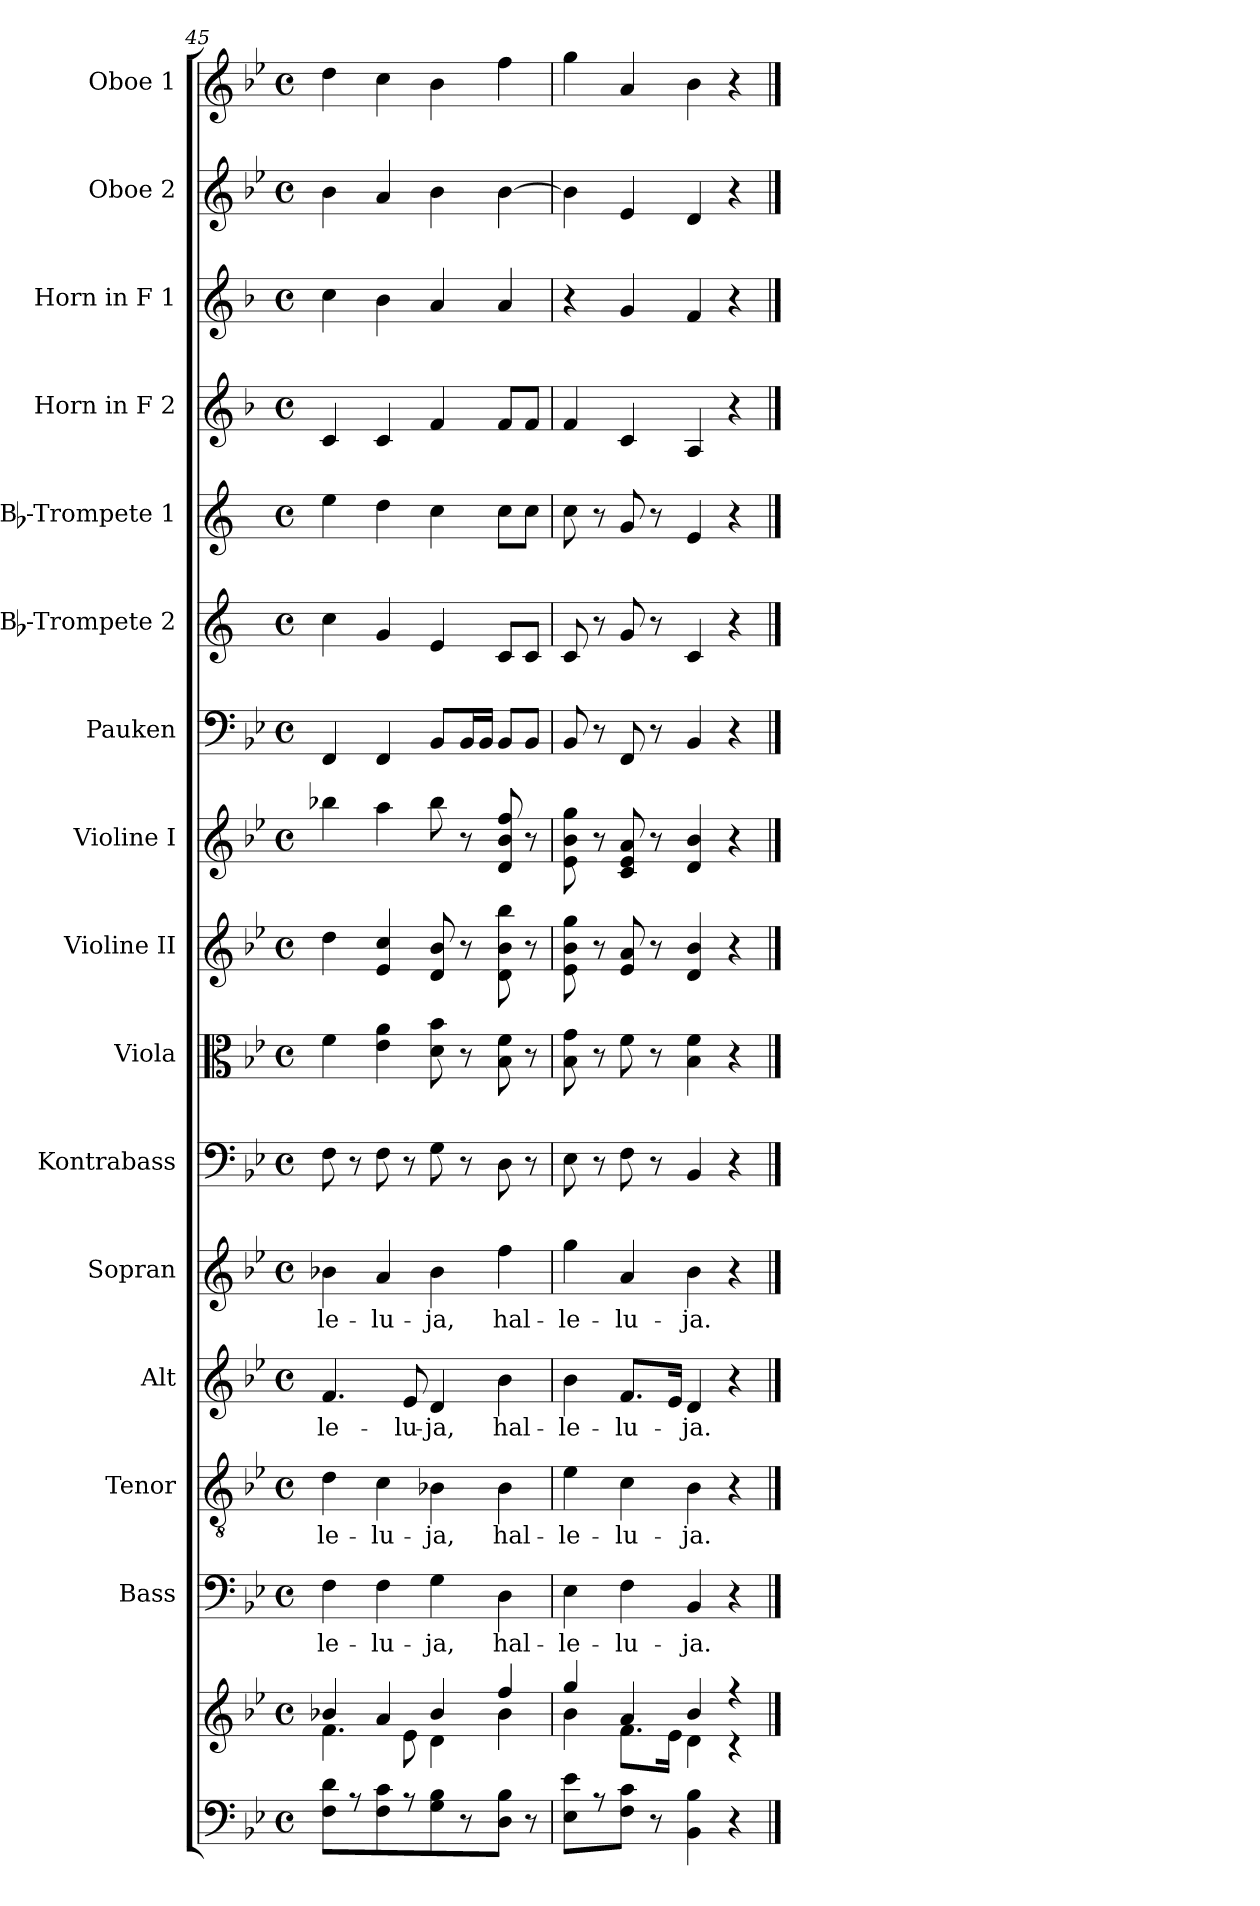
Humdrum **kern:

**kern	**kern	**kern	**text	**kern	**text	**kern	**text	**kern	**text	**kern	**kern	**kern	**kern	**kern	**kern	**kern	**kern	**kern	**kern	**kern
*part16	*part16	*part15	*part15	*part14	*part14	*part13	*part13	*part12	*part12	*part11	*part10	*part9	*part8	*part7	*part6	*part5	*part4	*part3	*part2	*part1
*staff17	*staff16	*staff15	*staff15	*staff14	*staff14	*staff13	*staff13	*staff12	*staff12	*staff11	*staff10	*staff9	*staff8	*staff7	*staff6	*staff5	*staff4	*staff3	*staff2	*staff1
*	*	*I"Bass	*	*I"Tenor	*	*I"Alt	*	*I"Sopran	*	*I"Kontrabass	*I"Viola	*I"Violine II	*I"Violine I	*I"Pauken	*I"Bb-Trompete 2	*I"Bb-Trompete 1	*I"Horn in F 2	*I"Horn in F 1	*I"Oboe 2	*I"Oboe 1
*	*	*I'B.	*	*I'T.	*	*I'A.	*	*I'S.	*	*I'Kb.	*I'Vla.	*I'Vl. II	*I'Vl. I	*I'Pk.	*I'Bb Trp. 2	*I'Bb Trp. 1	*	*	*I'Ob. 2	*I'Ob. 1
*clefF4	*clefG2	*clefF4	*	*clefGv2	*	*clefG2	*	*clefG2	*	*clefF4	*clefC3	*clefG2	*clefG2	*clefF4	*clefG2	*clefG2	*clefG2	*clefG2	*clefG2	*clefG2
*	*	*	*	*	*	*	*	*	*	*ITrd7c12	*	*	*	*	*ITrd1c2	*ITrd1c2	*ITrd4c7	*ITrd4c7	*	*
*k[b-e-]	*k[b-e-]	*k[b-e-]	*	*k[b-e-]	*	*k[b-e-]	*	*k[b-e-]	*	*k[b-e-]	*k[b-e-]	*k[b-e-]	*k[b-e-]	*k[b-e-]	*k[b-e-]	*k[b-e-]	*k[b-e-]	*k[b-e-]	*k[b-e-]	*k[b-e-]
*B-:	*B-:	*B-:	*	*B-:	*	*B-:	*	*B-:	*	*B-:	*B-:	*B-:	*B-:	*B-:	*B-:	*B-:	*B-:	*B-:	*B-:	*B-:
*M4/4	*M4/4	*M4/4	*	*M4/4	*	*M4/4	*	*M4/4	*	*M4/4	*M4/4	*M4/4	*M4/4	*M4/4	*M4/4	*M4/4	*M4/4	*M4/4	*M4/4	*M4/4
*met(c)	*met(c)	*met(c)	*	*met(c)	*	*met(c)	*	*met(c)	*	*met(c)	*met(c)	*met(c)	*met(c)	*met(c)	*met(c)	*met(c)	*met(c)	*met(c)	*met(c)	*met(c)
=45	=45	=45	=45	=45	=45	=45	=45	=45	=45	=45	=45	=45	=45	=45	=45	=45	=45	=45	=45	=45
*	*^	*	*	*	*	*	*	*	*	*	*	*	*	*	*	*	*	*	*	*
!	!	!	!	!LO:LY:b	!	!LO:LY:b	!	!LO:LY:b	!	!LO:LY:b	!	!	!	!	!	!	!	!	!	!	!
8F\ 8d\L	4b-X/	4.f\	4F\	-le-	4d\	-le-	4.f/	-le-	4b-X\	-le-	8FF\	4f\	4dd\	4bb-X\	4FF/	4b-\	4dd\	4F/	4f\	4b-\	4dd\
8r	.	.	.	.	.	.	.	.	.	.	8r	.	.	.	.	.	.	.	.	.	.
!	!	!	!	!LO:LY:b	!	!LO:LY:b	!	!	!	!LO:LY:b	!	!	!	!	!	!	!	!	!	!	!
8F\ 8c\	4a/	.	4F\	-lu-	4c\	-lu-	.	.	4a/	-lu-	8FF\	4e-\ 4a\	4e-/ 4cc/	4aa\	4FF/	4f/	4cc\	4F/	4e-\	4a/	4cc\
!	!	!	!	!	!	!	!	!LO:LY:b	!	!	!	!	!	!	!	!	!	!	!	!	!
8r	.	8e-\	.	.	.	.	8e-/	-lu-	.	.	8r	.	.	.	.	.	.	.	.	.	.
!	!	!	!	!LO:LY:b	!	!LO:LY:b	!	!LO:LY:b	!	!LO:LY:b	!	!	!	!	!	!	!	!	!	!	!
8G\ 8B-\	4b-/	4d\	4G\	-ja,	4B-X\	-ja,	4d/	-ja,	4b-\	-ja,	8GG\	8d\ 8b-\	8d/ 8b-/	8bb-\	8BB-/L	4d/	4b-\	4B-/	4d/	4b-\	4b-\
8r	.	.	.	.	.	.	.	.	.	.	8r	8r	8r	8r	16BB-/L	.	.	.	.	.	.
.	.	.	.	.	.	.	.	.	.	.	.	.	.	.	16BB-/JJ	.	.	.	.	.	.
!	!	!	!	!LO:LY:b	!	!LO:LY:b	!	!LO:LY:b	!	!LO:LY:b	!	!	!	!	!	!	!	!	!	!	!
8D\ 8B-\J	4ff/	4b-\	4D\	hal-	4B-\	hal-	4b-\	hal-	4ff\	hal-	8DD\	8B-\ 8f\	8d\ 8b-\ 8bb-\	8d/ 8b-/ 8ff/	8BB-/L	8B-/L	8b-\L	8B-/L	4d/	[4b-\	4ff\
8r	.	.	.	.	.	.	.	.	.	.	8r	8r	8r	8r	8BB-/J	8B-/J	8b-\J	8B-/J	.	.	.
=46	=46	=46	=46	=46	=46	=46	=46	=46	=46	=46	=46	=46	=46	=46	=46	=46	=46	=46	=46	=46	=46
!	!	!	!	!LO:LY:b	!	!LO:LY:b	!	!LO:LY:b	!	!LO:LY:b	!	!	!	!	!	!	!	!	!	!	!
8E-\ 8e-\L	4gg/	4b-\	4E-\	-le-	4e-\	-le-	4b-\	-le-	4gg\	-le-	8EE-\	8B-\ 8g\	8e-\ 8b-\ 8gg\	8e-\ 8b-\ 8gg\	8BB-/	8B-/	8b-\	4B-/	4r	4b-\]	4gg\
8r	.	.	.	.	.	.	.	.	.	.	8r	8r	8r	8r	8r	8r	8r	.	.	.	.
!	!	!	!	!LO:LY:b	!	!LO:LY:b	!	!LO:LY:b	!	!LO:LY:b	!	!	!	!	!	!	!	!	!	!	!
8F\ 8c\J	4a/	8.f\L	4F\	-lu-	4c\	-lu-	8.f/L	-lu-	4a/	-lu-	8FF\	8f\	8e-/ 8a/	8c/ 8e-/ 8a/	8FF/	8f/	8f/	4F/	4c/	4e-/	4a/
8r	.	.	.	.	.	.	.	.	.	.	8r	8r	8r	8r	8r	8r	8r	.	.	.	.
.	.	16e-\Jk	.	.	.	.	16e-/Jk	.	.	.	.	.	.	.	.	.	.	.	.	.	.
!	!	!	!	!LO:LY:b	!	!LO:LY:b	!	!LO:LY:b	!	!LO:LY:b	!	!	!	!	!	!	!	!	!	!	!
4BB-\ 4B-\	4b-/	4d\	4BB-/	-ja.	4B-\	-ja.	4d/	-ja.	4b-\	-ja.	4BBB-/	4B-\ 4f\	4d/ 4b-/	4d/ 4b-/	4BB-/	4B-/	4d/	4D/	4B-/	4d/	4b-\
4r	4r	4r	4r	.	4r	.	4r	.	4r	.	4r	4r	4r	4r	4r	4r	4r	4r	4r	4r	4r
*	*v	*v	*	*	*	*	*	*	*	*	*	*	*	*	*	*	*	*	*	*	*
==	==	==	==	==	==	==	==	==	==	==	==	==	==	==	==	==	==	==	==	==
*-	*-	*-	*-	*-	*-	*-	*-	*-	*-	*-	*-	*-	*-	*-	*-	*-	*-	*-	*-	*-
